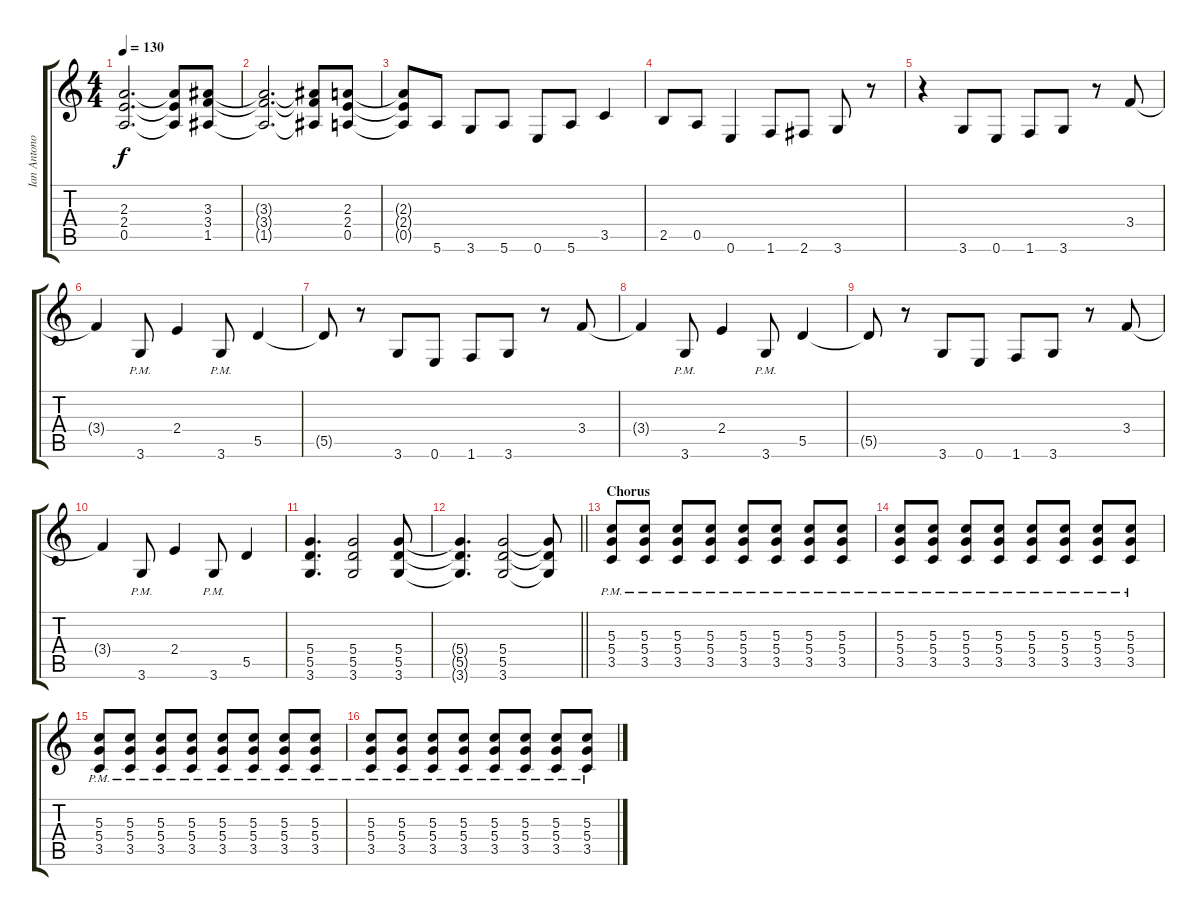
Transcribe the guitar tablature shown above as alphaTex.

\track ("Ian Antono" "Ian Antono") {instrument overdrivenguitar}
\staff {score tabs}
\tuning (E4 B3 G3 D3 A2 E2) {hide}
\ts (4 4)
\tempo 130
\clef g2
\ks c
(2.3{t} 2.4{t} 0.5{t}).2{d dy f} (2.3{t} 2.4{t} 0.5{t}).8 (3.3 3.4 1.5).8 |
(3.3{t} 3.4{t} 1.5{t}).2{d} (3.3{t} 3.4{t} 1.5{t}).8 (2.3 2.4 0.5).8 |
(2.3{t} 2.4{t} 0.5{t}).8 5.6.8 3.6.8 5.6.8 0.6.8 5.6.8 3.5.4 |
2.5.8 0.5.8 0.6.4 1.6.8 2.6.8 3.6.8 r.8 |
r.4 3.6.8 0.6.8 1.6.8 3.6.8 r.8 3.4.8 |
3.4{t}.4 3.6{pm}.8 2.4.4 3.6{pm}.8 5.5.4 |
5.5{t}.8 r.8 3.6.8 0.6.8 1.6.8 3.6.8 r.8 3.4.8 |
3.4{t}.4 3.6{pm}.8 2.4.4 3.6{pm}.8 5.5.4 |
5.5{t}.8 r.8 3.6.8 0.6.8 1.6.8 3.6.8 r.8 3.4.8 |
3.4{t}.4 3.6{pm}.8 2.4.4 3.6{pm}.8 5.5.4 |
(5.4 5.5 3.6).4{d} (5.4 5.5 3.6).2 (5.4 5.5 3.6).8 |
\barLineRight lightlight
(5.4{t} 5.5{t} 3.6{t}).4{d} (5.4 5.5 3.6).2 (5.4{t} 5.5{t} 3.6{t}).8 |
\section ("" "Chorus")
(5.3{pm} 5.4{pm} 3.5{pm}).8 (5.3{pm} 5.4{pm} 3.5{pm}).8 (5.3{pm} 5.4{pm} 3.5{pm}).8 (5.3{pm} 5.4{pm} 3.5{pm}).8 (5.3{pm} 5.4{pm} 3.5{pm}).8 (5.3{pm} 5.4{pm} 3.5{pm}).8 (5.3{pm} 5.4{pm} 3.5{pm}).8 (5.3{pm} 5.4{pm} 3.5{pm}).8 |
(5.3{pm} 5.4{pm} 3.5{pm}).8 (5.3{pm} 5.4{pm} 3.5{pm}).8 (5.3{pm} 5.4{pm} 3.5{pm}).8 (5.3{pm} 5.4{pm} 3.5{pm}).8 (5.3{pm} 5.4{pm} 3.5{pm}).8 (5.3{pm} 5.4{pm} 3.5{pm}).8 (5.3{pm} 5.4{pm} 3.5{pm}).8 (5.3{pm} 5.4{pm} 3.5{pm}).8 |
(5.3{pm} 5.4{pm} 3.5{pm}).8 (5.3{pm} 5.4{pm} 3.5{pm}).8 (5.3{pm} 5.4{pm} 3.5{pm}).8 (5.3{pm} 5.4{pm} 3.5{pm}).8 (5.3{pm} 5.4{pm} 3.5{pm}).8 (5.3{pm} 5.4{pm} 3.5{pm}).8 (5.3{pm} 5.4{pm} 3.5{pm}).8 (5.3{pm} 5.4{pm} 3.5{pm}).8 |
(5.3{pm} 5.4{pm} 3.5{pm}).8 (5.3{pm} 5.4{pm} 3.5{pm}).8 (5.3{pm} 5.4{pm} 3.5{pm}).8 (5.3{pm} 5.4{pm} 3.5{pm}).8 (5.3{pm} 5.4{pm} 3.5{pm}).8 (5.3{pm} 5.4{pm} 3.5{pm}).8 (5.3{pm} 5.4{pm} 3.5{pm}).8 (5.3{pm} 5.4{pm} 3.5{pm}).8
